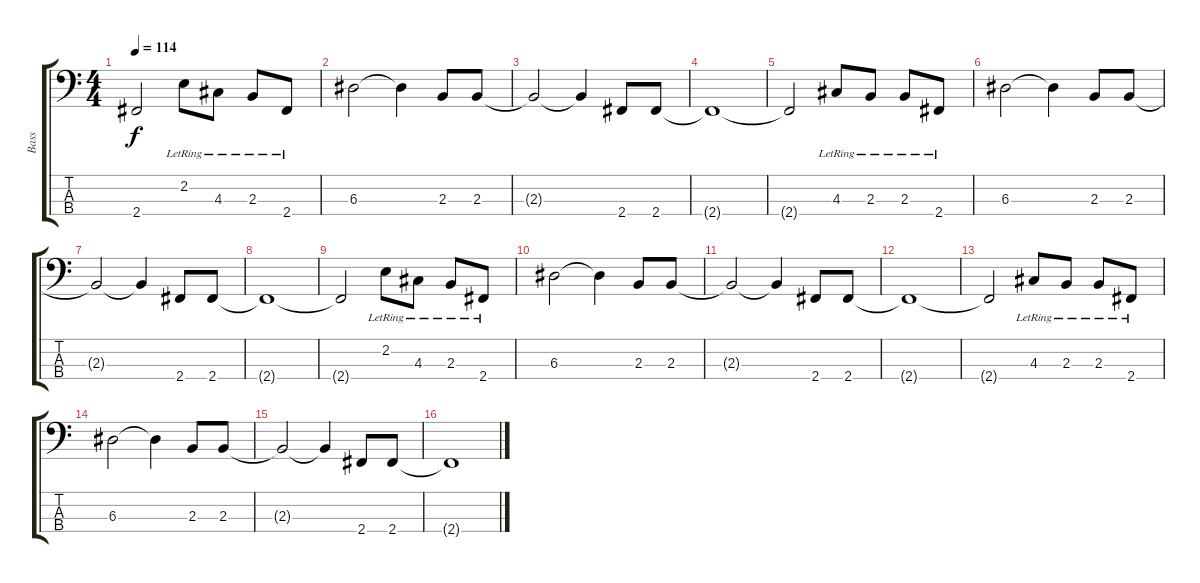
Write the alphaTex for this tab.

\track ("Bass" "Bass") {instrument electricbassfinger}
\staff {score tabs}
\tuning (G2 D2 A1 E1) {hide}
\ts (4 4)
\tempo 114
\clef f4
\ks c
2.4{t}.2{dy f} 2.2{lr}.8 4.3{lr}.8 2.3{lr}.8 2.4{lr}.8 |
6.3.2 6.3{t}.4 2.3.8 2.3.8 |
2.3{t}.2 2.3{t}.4 2.4.8 2.4.8 |
2.4{t}.1 |
2.4{t}.2 4.3{lr}.8 2.3{lr}.8 2.3{lr}.8 2.4{lr}.8 |
6.3.2 6.3{t}.4 2.3.8 2.3.8 |
2.3{t}.2 2.3{t}.4 2.4.8 2.4.8 |
2.4{t}.1 |
2.4{t}.2 2.2{lr}.8 4.3{lr}.8 2.3{lr}.8 2.4{lr}.8 |
6.3.2 6.3{t}.4 2.3.8 2.3.8 |
2.3{t}.2 2.3{t}.4 2.4.8 2.4.8 |
2.4{t}.1 |
2.4{t}.2 4.3{lr}.8 2.3{lr}.8 2.3{lr}.8 2.4{lr}.8 |
6.3.2 6.3{t}.4 2.3.8 2.3.8 |
2.3{t}.2 2.3{t}.4 2.4.8 2.4.8 |
2.4{t}.1
